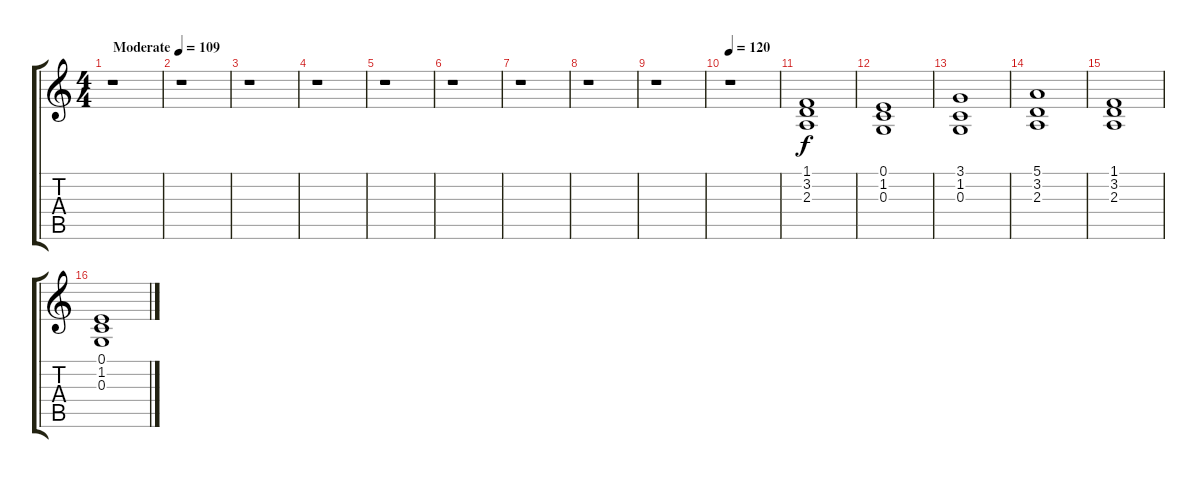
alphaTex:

\track "" {instrument synthstrings1}
\staff {score tabs}
\tuning (E4 B3 G3 D3 A2 E2) {hide}
\ts (4 4)
\tempo (109 "Moderate")
\clef g2
\ks c
r.1{dy f instrument synthstrings1} |
r.1 |
r.1 |
r.1 |
r.1 |
r.1 |
r.1 |
r.1 |
r.1 |
\tempo 120
r.1 |
(1.1 3.2 2.3).1 |
(0.1 1.2 0.3).1 |
(3.1 1.2 0.3).1 |
(5.1 3.2 2.3).1 |
(1.1 3.2 2.3).1 |
(0.1 1.2 0.3).1
